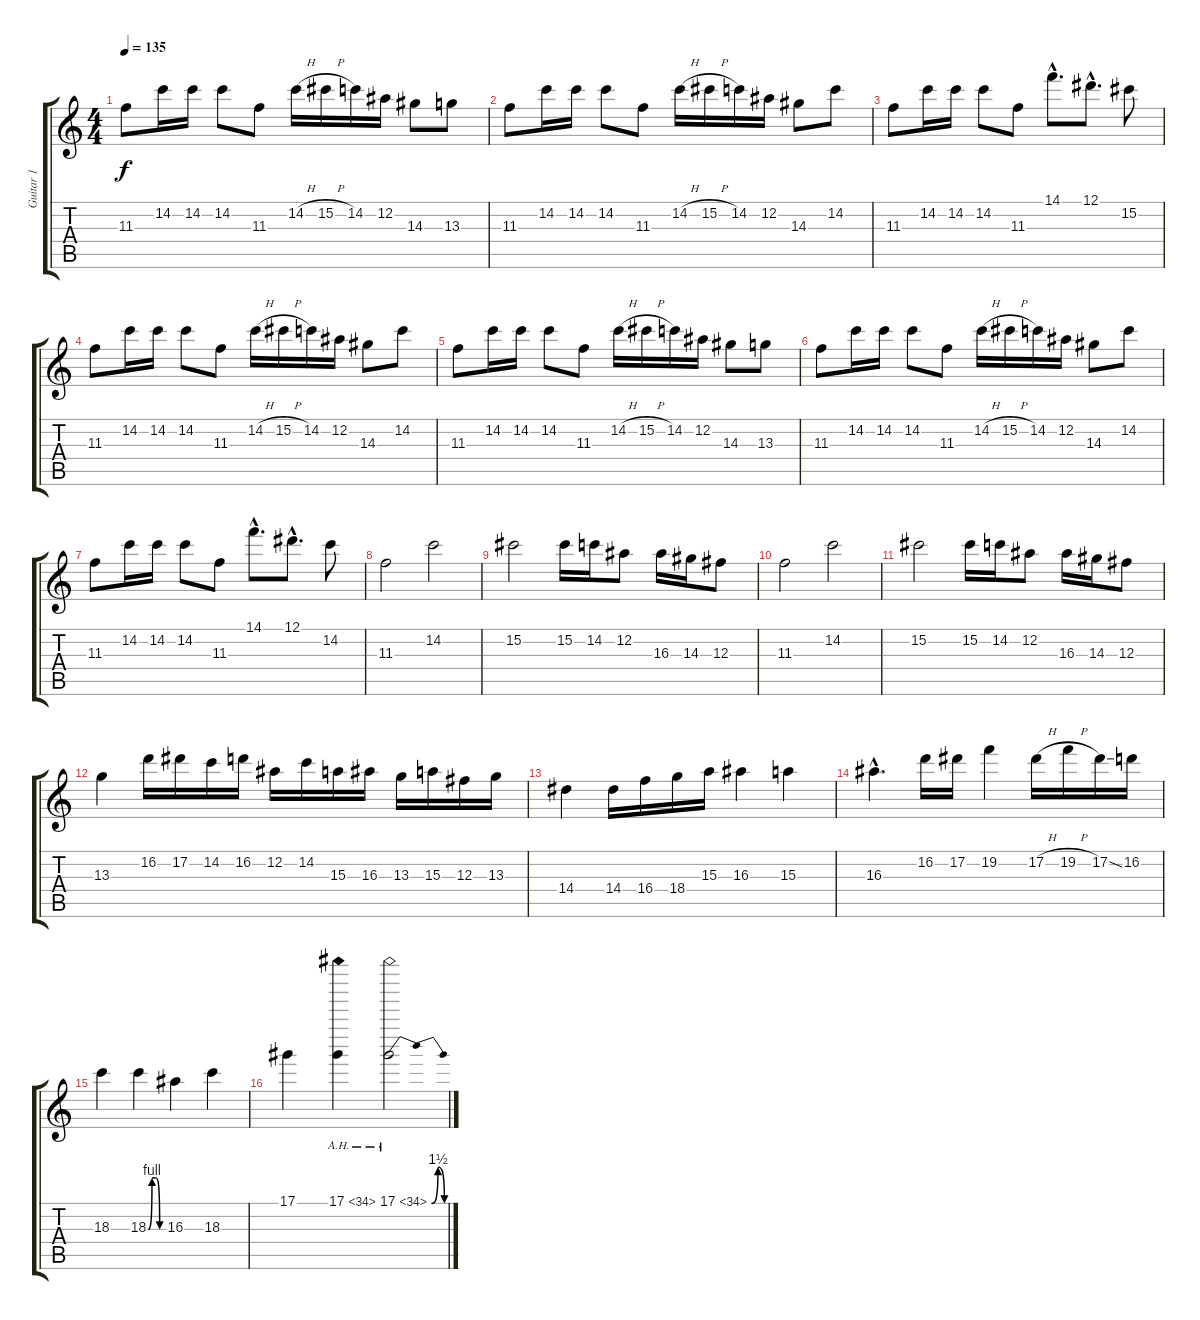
\track ("Guitar 1" "Guitar 1") {instrument distortionguitar}
\staff {score tabs}
\tuning (Eb4 Bb3 Gb3 Db3 Ab2 Eb2) {hide}
\ts (4 4)
\tempo 135
\clef g2
\ks c
11.3.8{dy f} 14.2.16 14.2.16 14.2.8 11.3.8 14.2{h}.16 15.2{h}.16 14.2.16 12.2.16 14.3.8 13.3.8 |
11.3.8 14.2.16 14.2.16 14.2.8 11.3.8 14.2{h}.16 15.2{h}.16 14.2.16 12.2.16 14.3.8 14.2.8 |
11.3.8 14.2.16 14.2.16 14.2.8 11.3.8 14.1{hac}.8{d} 12.1{hac}.8{d} 15.2.8 |
11.3.8 14.2.16 14.2.16 14.2.8 11.3.8 14.2{h}.16 15.2{h}.16 14.2.16 12.2.16 14.3.8 14.2.8 |
11.3.8 14.2.16 14.2.16 14.2.8 11.3.8 14.2{h}.16 15.2{h}.16 14.2.16 12.2.16 14.3.8 13.3.8 |
11.3.8 14.2.16 14.2.16 14.2.8 11.3.8 14.2{h}.16 15.2{h}.16 14.2.16 12.2.16 14.3.8 14.2.8 |
11.3.8 14.2.16 14.2.16 14.2.8 11.3.8 14.1{hac}.8{d} 12.1{hac}.8{d} 14.2.8 |
11.3.2 14.2.2 |
15.2.2 15.2.16 14.2.16 12.2.8 16.3.16 14.3.16 12.3.8 |
11.3.2 14.2.2 |
15.2.2 15.2.16 14.2.16 12.2.8 16.3.16 14.3.16 12.3.8 |
13.3.4 16.2.16 17.2.16 14.2.16 16.2.16 12.2.16 14.2.16 15.3.16 16.3.16 13.3.16 15.3.16 12.3.16 13.3.16 |
14.4.4 14.4.16 16.4.16 18.4.16 15.3.16 16.3.4 15.3.4 |
16.3{hac}.4{d} 16.2.16 17.2.16 19.2.4 17.2{h}.16 19.2{h}.16 17.2{ss}.16 16.2.16 |
18.3.4 18.3{be (custom 0 0 15 4 30 4 45 0 60 0)}.4 16.3.4 18.3.4 |
17.1.4 17.1{ah 17}.4 17.1{be (bendrelease 0 0 15 6 45 6 60 0) ah 17}.2
